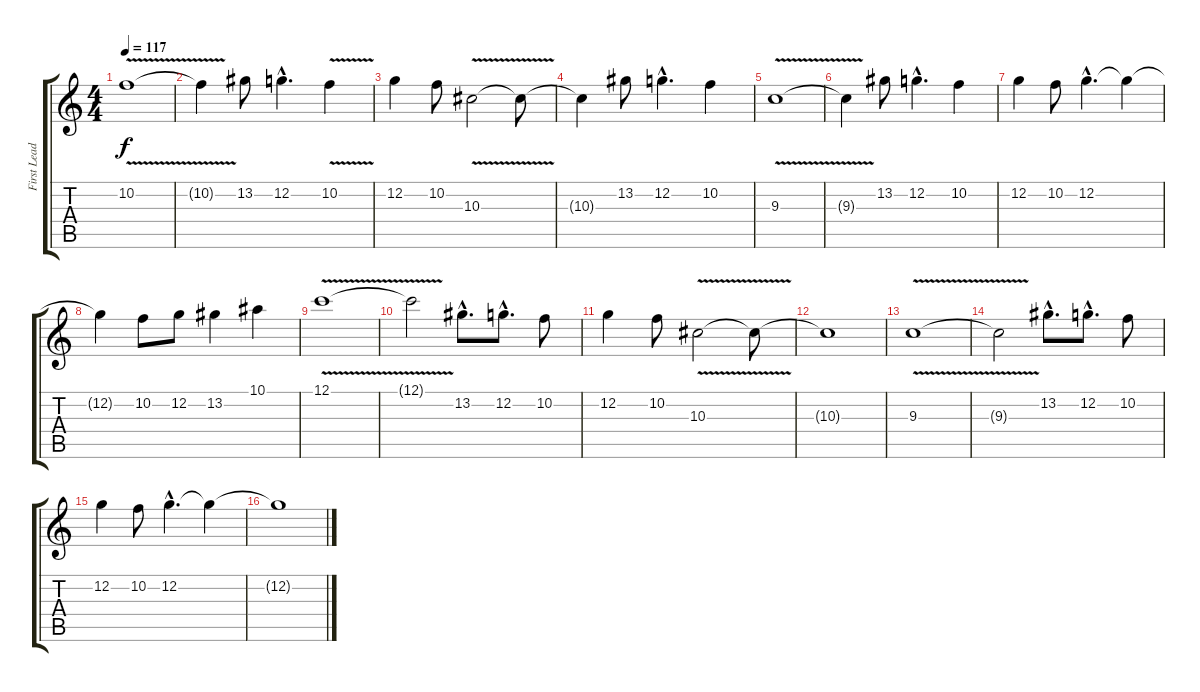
\track ("First Lead Guitar" "First Lead") {instrument distortionguitar}
\staff {score tabs}
\tuning (C4 G3 Eb3 Bb2 F2 C2) {hide}
\ts (4 4)
\tempo 117
\clef g2
\ks c
10.2{v}.1{dy f instrument distortionguitar} |
10.2{t}.4 13.2.8 12.2{hac}.4{d} 10.2{v}.4 |
12.2.4 10.2.8 10.3{v}.2 10.3{t}.8 |
10.3{t}.4 13.2.8 12.2{hac}.4{d} 10.2.4 |
9.3{v}.1 |
9.3{t}.4 13.2.8 12.2{hac}.4{d} 10.2.4 |
12.2.4 10.2.8 12.2{hac}.4{d} 12.2{t}.4 |
12.2{t}.4 10.2.8 12.2.8 13.2.4 10.1.4 |
12.1{v}.1 |
12.1{t}.2 13.2{hac}.8{d} 12.2{hac}.8{d} 10.2.8 |
12.2.4 10.2.8 10.3{v}.2 10.3{t}.8 |
10.3{t}.1 |
9.3{v}.1 |
9.3{t}.2 13.2{hac}.8{d} 12.2{hac}.8{d} 10.2.8 |
12.2.4 10.2.8 12.2{hac}.4{d} 12.2{t}.4 |
12.2{t}.1
